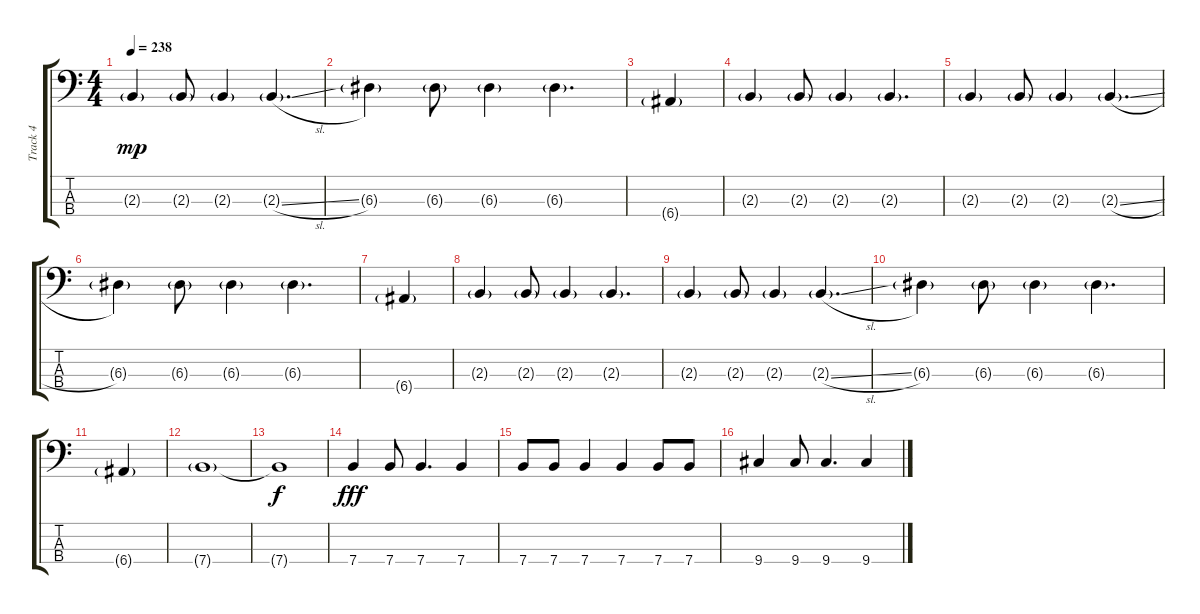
\track ("Track 4" "Track 4") {instrument electricbassfinger}
\staff {score tabs}
\tuning (G2 D2 A1 E1) {hide}
\ts (4 4)
\tempo 238
\clef f4
\ks c
2.3{g}.4{dy mp} 2.3{g}.8 2.3{g}.4 2.3{sl g}.4{d} |
6.3{g}.4 6.3{g}.8 6.3{g}.4 6.3{g}.4{d} |
6.4{g}.4 |
2.3{g}.4 2.3{g}.8 2.3{g}.4 2.3{g}.4{d} |
2.3{g}.4 2.3{g}.8 2.3{g}.4 2.3{sl g}.4{d} |
6.3{g}.4 6.3{g}.8 6.3{g}.4 6.3{g}.4{d} |
6.4{g}.4 |
2.3{g}.4 2.3{g}.8 2.3{g}.4 2.3{g}.4{d} |
2.3{g}.4 2.3{g}.8 2.3{g}.4 2.3{sl g}.4{d} |
6.3{g}.4 6.3{g}.8 6.3{g}.4 6.3{g}.4{d} |
6.4{g}.4 |
7.4{g}.1 |
7.4{t}.1{dy f} |
7.4.4{dy fff} 7.4.8 7.4.4{d} 7.4.4 |
7.4.8 7.4.8 7.4.4 7.4.4 7.4.8 7.4.8 |
9.4.4 9.4.8 9.4.4{d} 9.4.4
